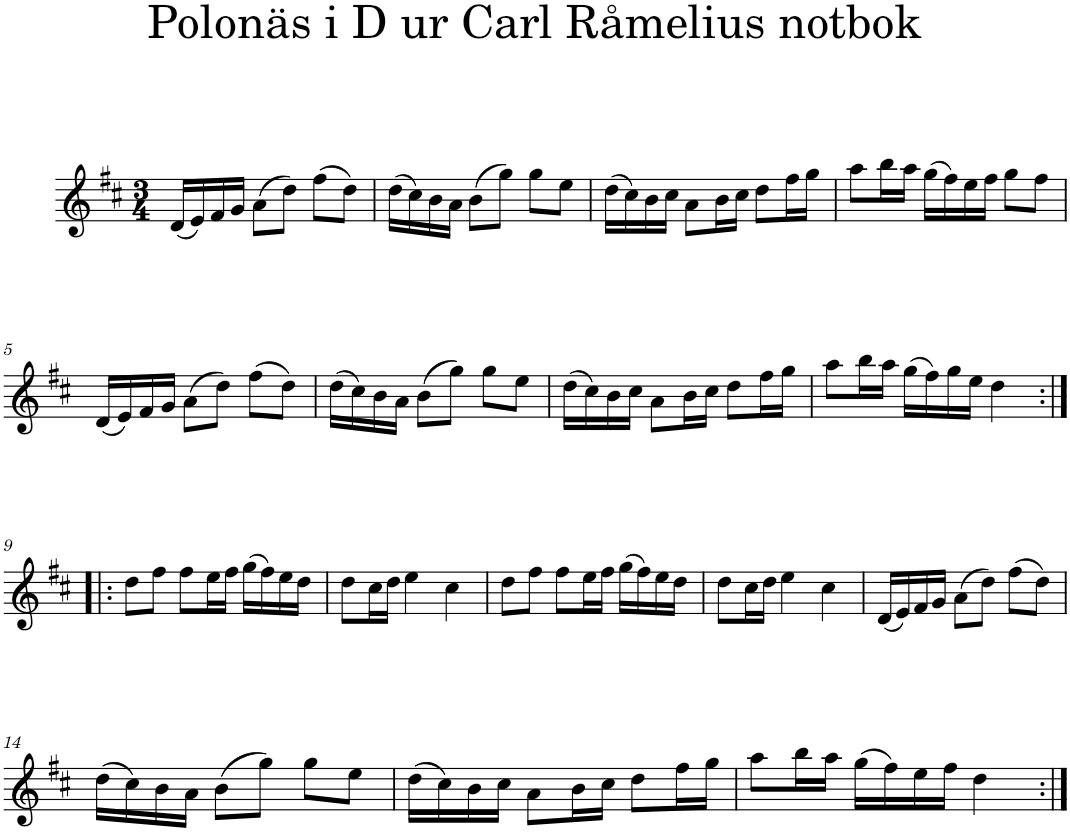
**kern
*part1
*staff1
*I"Piano
*I'Pno
*clefG2
*k[f#c#]
*D:
*M3/4
=1
(16d/LL
16e/)
16f#/
16g/JJ
(8a\L
8dd\J)
(8ff#\L
8dd\J)
=2
(16dd\LL
16cc#\)
16b\
16a\JJ
(8b\L
8gg\J)
8gg\L
8ee\J
=3
(16dd\LL
16cc#\)
16b\
16cc#\JJ
8a\L
16b\L
16cc#\JJ
8dd\L
16ff#\L
16gg\JJ
=4
8aa\L
16bb\L
16aa\JJ
(16gg\LL
16ff#\)
16ee\
16ff#\JJ
8gg\L
8ff#\J
!!LO:LB:g=z
=5
(16d/LL
16e/)
16f#/
16g/JJ
(8a\L
8dd\J)
(8ff#\L
8dd\J)
=6
(16dd\LL
16cc#\)
16b\
16a\JJ
(8b\L
8gg\J)
8gg\L
8ee\J
=7
(16dd\LL
16cc#\)
16b\
16cc#\JJ
8a\L
16b\L
16cc#\JJ
8dd\L
16ff#\L
16gg\JJ
=8
8aa\L
16bb\L
16aa\JJ
(16gg\LL
16ff#\)
16gg\
16ee\JJ
4dd\
!!LO:LB:g=z
=9:|!|:
8dd\L
8ff#\J
8ff#\L
16ee\L
16ff#\JJ
(16gg\LL
16ff#\)
16ee\
16dd\JJ
=10
8dd\L
16cc#\L
16dd\JJ
4ee\
4cc#\
=11
8dd\L
8ff#\J
8ff#\L
16ee\L
16ff#\JJ
(16gg\LL
16ff#\)
16ee\
16dd\JJ
=12
8dd\L
16cc#\L
16dd\JJ
4ee\
4cc#\
=13
(16d/LL
16e/)
16f#/
16g/JJ
(8a\L
8dd\J)
(8ff#\L
8dd\J)
!!LO:LB:g=z
=14
(16dd\LL
16cc#\)
16b\
16a\JJ
(8b\L
8gg\J)
8gg\L
8ee\J
=15
(16dd\LL
16cc#\)
16b\
16cc#\JJ
8a\L
16b\L
16cc#\JJ
8dd\L
16ff#\L
16gg\JJ
=16
8aa\L
16bb\L
16aa\JJ
(16gg\LL
16ff#\)
16ee\
16ff#\JJ
4dd\
=:|!
*-
